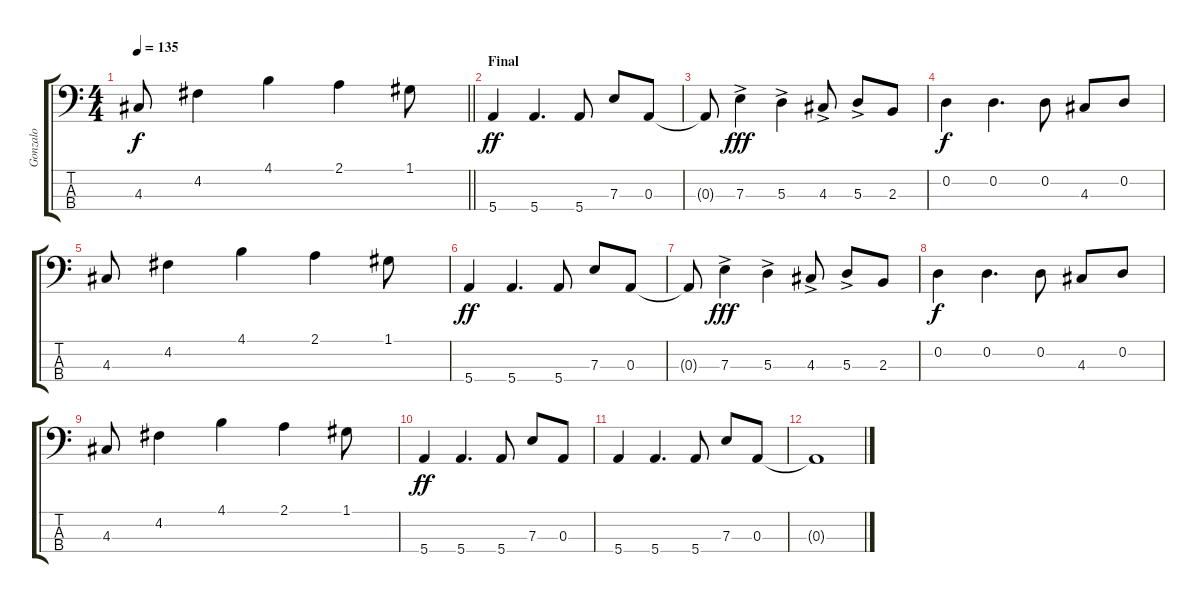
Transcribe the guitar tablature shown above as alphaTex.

\track ("Gonzalo" "Gonzalo") {instrument electricbassfinger}
\staff {score tabs}
\tuning (G2 D2 A1 E1) {hide}
\ts (4 4)
\tempo 135
\clef f4
\barLineRight lightlight
\ks c
4.3.8{dy f} 4.2.4 4.1.4 2.1.4 1.1.8 |
\section ("" "Final")
5.4.4{dy ff} 5.4.4{d} 5.4.8 7.3.8 0.3.8 |
0.3{t}.8 7.3{ac}.4{dy fff} 5.3{ac}.4 4.3{ac}.8 5.3{ac}.8 2.3.8 |
0.2.4{dy f} 0.2.4{d} 0.2.8 4.3.8 0.2.8 |
4.3.8 4.2.4 4.1.4 2.1.4 1.1.8 |
5.4.4{dy ff} 5.4.4{d} 5.4.8 7.3.8 0.3.8 |
0.3{t}.8 7.3{ac}.4{dy fff} 5.3{ac}.4 4.3{ac}.8 5.3{ac}.8 2.3.8 |
0.2.4{dy f} 0.2.4{d} 0.2.8 4.3.8 0.2.8 |
4.3.8 4.2.4 4.1.4 2.1.4 1.1.8 |
5.4.4{dy ff} 5.4.4{d} 5.4.8 7.3.8 0.3.8 |
5.4.4 5.4.4{d} 5.4.8 7.3.8 0.3.8 |
0.3{t}.1
